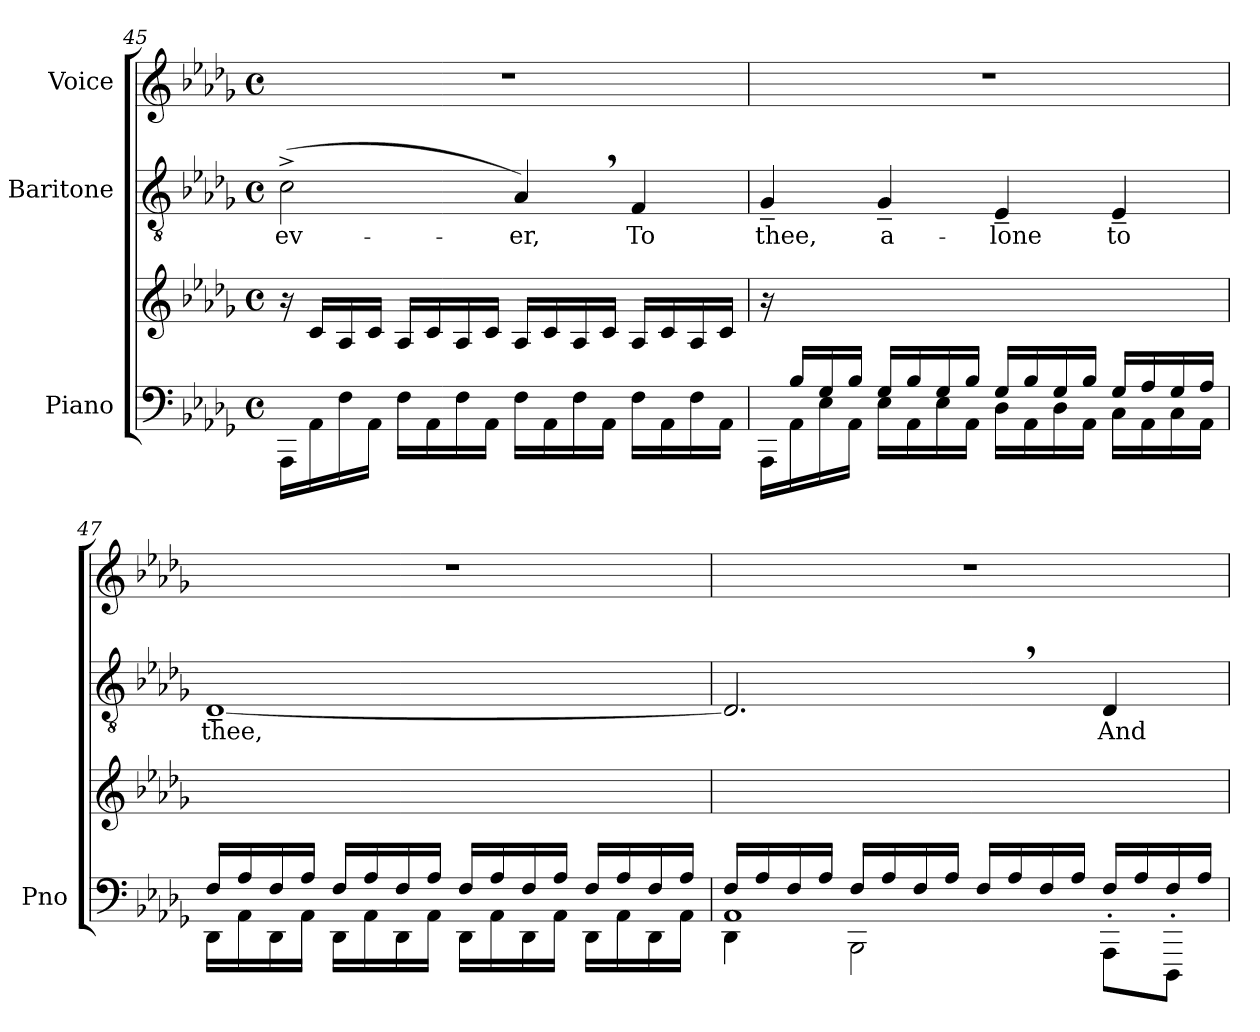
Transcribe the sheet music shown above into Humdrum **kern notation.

**kern	**kern	**kern	**text	**dynam	**kern
*part3	*part3	*part2	*part2	*part2	*part1
*staff4	*staff3	*staff2	*staff2	*staff2	*staff1
*I"Piano	*	*I"Baritone	*	*	*I"Voice
*I'Pno	*	*	*	*	*
*clefF4	*clefG2	*clefGv2	*	*	*clefG2
*k[b-e-a-d-g-]	*k[b-e-a-d-g-]	*k[b-e-a-d-g-]	*	*	*k[b-e-a-d-g-]
*M4/4	*M4/4	*M4/4	*	*	*M4/4
*met(c)	*met(c)	*met(c)	*	*	*met(c)
=45	=45	=45	=45	=45	=45
16AAA-\LL	16r	(2c^\	ev-	.	1r
16AA-\	16c/LL	.	.	.	.
16F\	16A-/	.	.	.	.
16AA-\JJ	16c/JJ	.	.	.	.
16F\LL	16A-/LL	.	.	.	.
16AA-\	16c/	.	.	.	.
16F\	16A-/	.	.	.	.
16AA-\JJ	16c/JJ	.	.	.	.
16F\LL	16A-/LL	4A-,/)	-er,	.	.
16AA-\	16c/	.	.	.	.
16F\	16A-/	.	.	.	.
16AA-\JJ	16c/JJ	.	.	.	.
16F\LL	16A-/LL	4F/	To	.	.
16AA-\	16c/	.	.	.	.
16F\	16A-/	.	.	.	.
16AA-\JJ	16c/JJ	.	.	.	.
=46	=46	=46	=46	=46	=46
*^	*	*	*	*	*
16ryy	16AAA-\LL	16r	4G-~/	thee,	.	1r
16B-/LL	16AA-\	2...ryy	.	.	.	.
16G-/	16E-\	.	.	.	.	.
16B-/JJ	16AA-\JJ	.	.	.	.	.
16G-/LL	16E-\LL	.	4G-~/	a-	.	.
16B-/	16AA-\	.	.	.	.	.
16G-/	16E-\	.	.	.	.	.
16B-/JJ	16AA-\JJ	.	.	.	.	.
16G-/LL	16D-\LL	.	4E-~/	-lone	.	.
16B-/	16AA-\	.	.	.	.	.
16G-/	16D-\	.	.	.	.	.
16B-/JJ	16AA-\JJ	.	.	.	.	.
16G-/LL	16C\LL	.	4E-~/	to	.	.
16A-/	16AA-\	.	.	.	.	.
16G-/	16C\	.	.	.	.	.
16A-/JJ	16AA-\JJ	.	.	.	.	.
=47	=47	=47	=47	=47	=47	=47
16F/LL	16DD-\LL	1ryy	[1D-~>	thee,	.	1r
16A-/	16AA-\	.	.	.	.	.
16F/	16DD-\	.	.	.	.	.
16A-/JJ	16AA-\JJ	.	.	.	.	.
16F/LL	16DD-\LL	.	.	.	.	.
16A-/	16AA-\	.	.	.	.	.
16F/	16DD-\	.	.	.	.	.
16A-/JJ	16AA-\JJ	.	.	.	.	.
16F/LL	16DD-\LL	.	.	.	.	.
16A-/	16AA-\	.	.	.	.	.
16F/	16DD-\	.	.	.	.	.
16A-/JJ	16AA-\JJ	.	.	.	.	.
16F/LL	16DD-\LL	.	.	.	.	.
16A-/	16AA-\	.	.	.	.	.
16F/	16DD-\	.	.	.	.	.
16A-/JJ	16AA-\JJ	.	.	.	.	.
=48	=48	=48	=48	=48	=48	=48
*	*^	*	*	*	*	*
16F/LL	1AA-	4DD-\	1ryy	2.D-,/]	.	.	1r
16A-/	.	.	.	.	.	.	.
16F/	.	.	.	.	.	.	.
16A-/JJ	.	.	.	.	.	.	.
16F/LL	.	2BBB-\	.	.	.	.	.
16A-/	.	.	.	.	.	.	.
16F/	.	.	.	.	.	.	.
16A-/JJ	.	.	.	.	.	.	.
16F/LL	.	.	.	.	.	.	.
16A-/	.	.	.	.	.	.	.
16F/	.	.	.	.	.	.	.
16A-/JJ	.	.	.	.	.	.	.
!	!	!	!	!	!	!LO:DY:a	!
!	!	!	!	!	!	!LO:DY:n=1:a	!
16F/LL	.	8AAA-'\L	.	4D-/	And	other-dynamics f	.
16A-/	.	.	.	.	.	.	.
16F/	.	8DDD-'\J	.	.	.	.	.
16A-/JJ	.	.	.	.	.	.	.
*v	*v	*v	*	*	*	*	*
=	=	=	=	=	=
*-	*-	*-	*-	*-	*-
